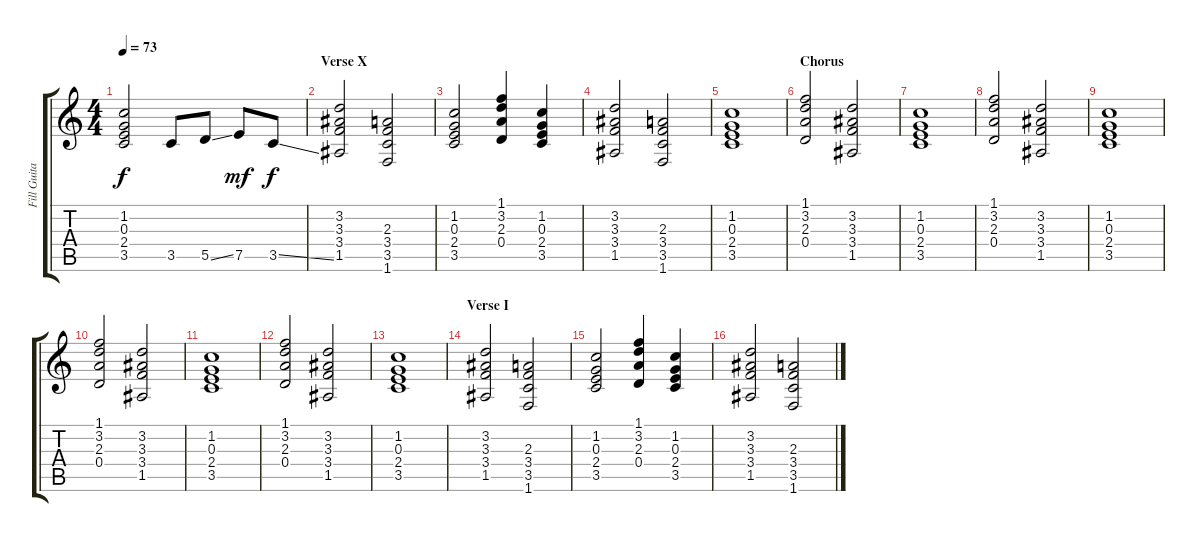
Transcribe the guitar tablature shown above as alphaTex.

\track ("Fill Guitar" "Fill Guita") {instrument acousticguitarnylon}
\staff {score tabs}
\tuning (E4 B3 G3 D3 A2 E2) {hide}
\ts (4 4)
\tempo 73
\clef g2
\ks c
(1.2 0.3 2.4 3.5).2{dy f} 3.5.8 5.5{ss}.8 7.5.8{dy mf} 3.5{ss}.8{dy f} |
\section ("" "Verse X")
(3.2 3.3 3.4 1.5).2 (2.3 3.4 3.5 1.6).2 |
(1.2 0.3 2.4 3.5).2 (1.1 3.2 2.3 0.4).4 (1.2 0.3 2.4 3.5).4 |
(3.2 3.3 3.4 1.5).2 (2.3 3.4 3.5 1.6).2 |
(1.2 0.3 2.4 3.5).1 |
\section ("" "Chorus")
(1.1 3.2 2.3 0.4).2 (3.2 3.3 3.4 1.5).2 |
(1.2 0.3 2.4 3.5).1 |
(1.1 3.2 2.3 0.4).2 (3.2 3.3 3.4 1.5).2 |
(1.2 0.3 2.4 3.5).1 |
(1.1 3.2 2.3 0.4).2 (3.2 3.3 3.4 1.5).2 |
(1.2 0.3 2.4 3.5).1 |
(1.1 3.2 2.3 0.4).2 (3.2 3.3 3.4 1.5).2 |
(1.2 0.3 2.4 3.5).1 |
\section ("" "Verse I")
(3.2 3.3 3.4 1.5).2 (2.3 3.4 3.5 1.6).2 |
(1.2 0.3 2.4 3.5).2 (1.1 3.2 2.3 0.4).4 (1.2 0.3 2.4 3.5).4 |
(3.2 3.3 3.4 1.5).2 (2.3 3.4 3.5 1.6).2
